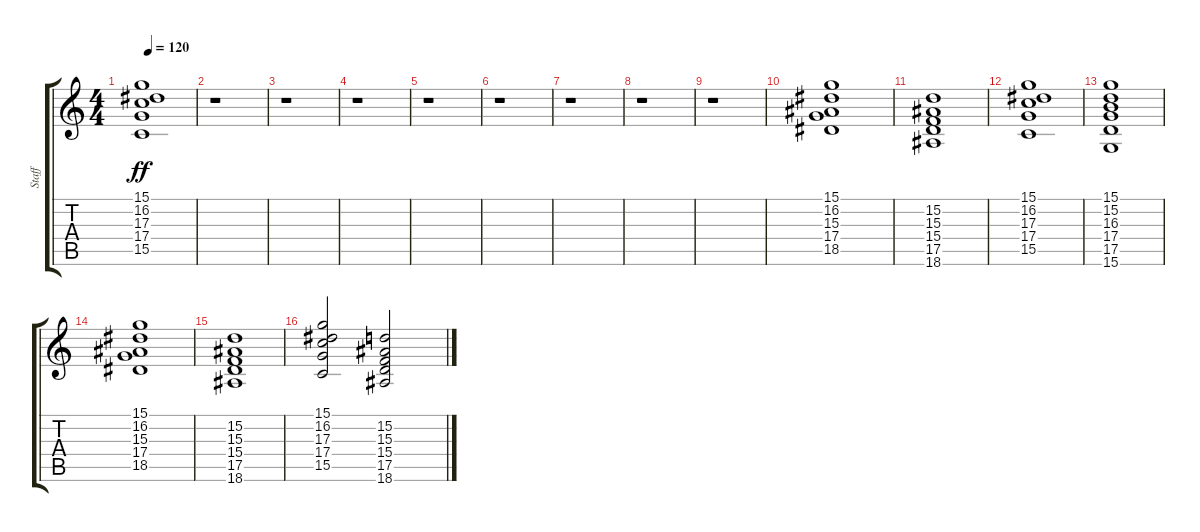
\track ("Staff" "Staff") {instrument stringensemble1}
\staff {score tabs}
\tuning (E4 B3 G3 D3 A2 E2) {hide}
\ts (4 4)
\tempo 120
\clef g2
\ks c
(15.1 16.2 17.3 17.4 15.5).1{dy ff} |
r.1 |
r.1 |
r.1 |
r.1 |
r.1 |
r.1 |
r.1 |
r.1 |
(15.1 16.2 15.3 17.4 18.5).1 |
(15.2 15.3 15.4 17.5 18.6).1 |
(15.1 16.2 17.3 17.4 15.5).1 |
(15.1 15.2 16.3 17.4 17.5 15.6).1 |
(15.1 16.2 15.3 17.4 18.5).1 |
(15.2 15.3 15.4 17.5 18.6).1 |
(15.1 16.2 17.3 17.4 15.5).2 (15.2 15.3 15.4 17.5 18.6).2
